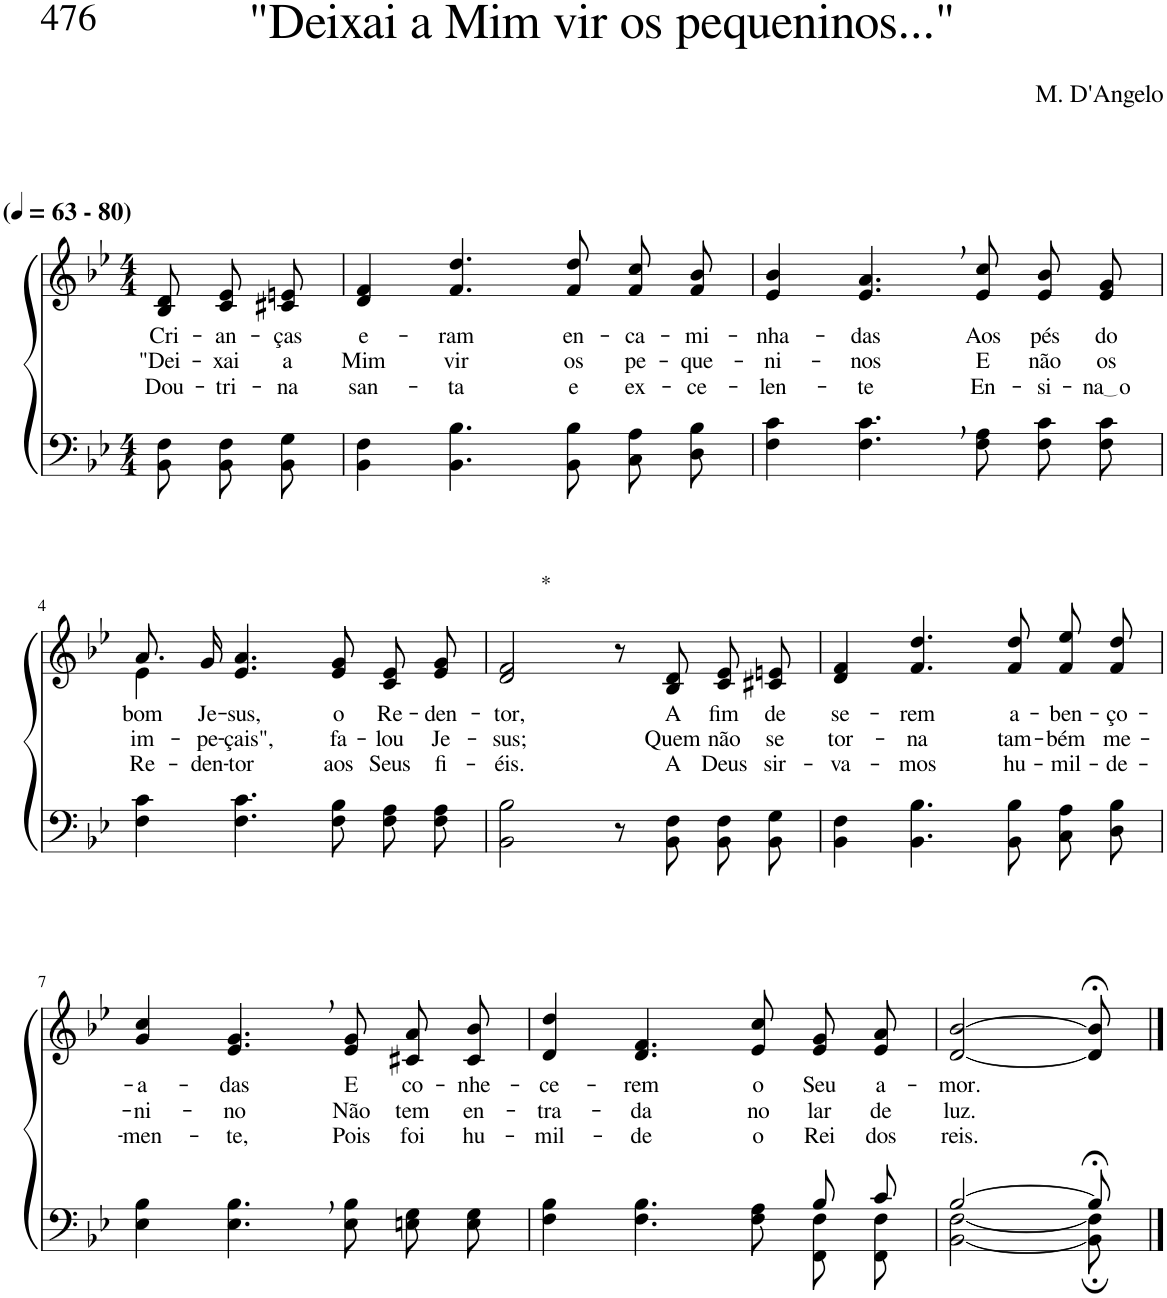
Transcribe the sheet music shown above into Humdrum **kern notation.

**kern	**kern	**text	**text	**text
*part2	*part1	*part1	*part1	*part1
*staff2	*staff1	*staff1	*staff1	*staff1
*I"Parte III e IV	*I"Parte I e II	*	*	*
*clefF4	*clefG2	*	*	*
*k[b-e-]	*k[b-e-]	*	*	*
*M4/4	*M4/4	*	*	*
*MM63	*MM63	*	*	*
=1	=1	=1	=1	=1
!	!LO:TX:a:B:t=(	!	!	!
!	!LO:TX:a:B:t=- 80)	!	!	!
!	!	!LO:LY:b	!LO:LY:b	!LO:LY:b
8BB-\ 8F\	8B-/ 8d/	Cri-	"Dei-	Dou-
!	!	!LO:LY:b	!LO:LY:b	!LO:LY:b
8BB-\ 8F\L	8c/ 8e-/L	-an-	-xai	-tri-
!	!	!LO:LY:b	!LO:LY:b	!LO:LY:b
8BB-\ 8G\J	8c#X/ 8en/J	-ças	a	-na
=2	=2	=2	=2	=2
!	!	!LO:LY:b	!LO:LY:b	!LO:LY:b
4BB-\ 4F\	4d/ 4f/	e-	Mim	san-
!	!	!LO:LY:b	!LO:LY:b	!LO:LY:b
4.BB-\ 4.B-\	4.f/ 4.dd/	-ram	vir	-ta
!	!	!LO:LY:b	!LO:LY:b	!LO:LY:b
8BB-\ 8B-\	8f/ 8dd/	en-	os	e
!	!	!LO:LY:b	!LO:LY:b	!LO:LY:b
8C\ 8A\L	8f/ 8cc/L	-ca-	pe-	ex-
!	!	!LO:LY:b	!LO:LY:b	!LO:LY:b
8D\ 8B-\J	8f/ 8b-/J	-mi-	-que-	-ce-
=3	=3	=3	=3	=3
!	!	!LO:LY:b	!LO:LY:b	!LO:LY:b
4F\ 4c\	4e-/ 4b-/	-nha-	-ni-	-len-
!	!	!LO:LY:b	!LO:LY:b	!LO:LY:b
4.F\, 4.c\,	4.e-/, 4.a/,	-das	-nos	-te
!	!	!LO:LY:b	!LO:LY:b	!LO:LY:b
8F\ 8A\	8e-/ 8cc/	Aos	E	En-
!	!	!LO:LY:b	!LO:LY:b	!LO:LY:b
8F\ 8c\L	8e-/ 8b-/L	pés	não	-si-
!	!	!LO:LY:b	!LO:LY:b	!LO:LY:b
8F\ 8c\J	8e-/ 8g/J	do	os	na o
!!LO:LB:g=z
=4	=4	=4	=4	=4
*	*^	*	*	*
!	!	!	!LO:LY:b	!LO:LY:b	!LO:LY:b
4F\ 4c\	8.a/L	4e-\	bom	im-	Re-
!	!	!	!LO:LY:b	!LO:LY:b	!LO:LY:b
.	16g/Jk	.	Je-	-pe-	-den-
!	!	!	!LO:LY:b	!LO:LY:b	!LO:LY:b
4.F\ 4.c\	4.e-/ 4.a/	2.ryy	-sus,	-çais",	-tor
!	!	!	!LO:LY:b	!LO:LY:b	!LO:LY:b
8F\ 8B-\	8e-/ 8g/	.	o	fa-	aos
!	!	!	!LO:LY:b	!LO:LY:b	!LO:LY:b
8F\ 8A\L	8c/ 8e-/L	.	Re-	-lou	Seus
!	!	!	!LO:LY:b	!LO:LY:b	!LO:LY:b
8F\ 8A\J	8e-/ 8g/J	.	-den-	Je-	fi-
*	*v	*v	*	*	*
=5	=5	=5	=5	=5
!	!LO:TX:a:t=*	!	!	!
!	!	!LO:LY:b	!LO:LY:b	!LO:LY:b
2BB-\ 2B-\	2d/ 2f/	-tor,	-sus;	-éis.
8r	8r	.	.	.
!	!	!LO:LY:b	!LO:LY:b	!LO:LY:b
8BB-\ 8F\	8B-/ 8d/	A	Quem	A
!	!	!LO:LY:b	!LO:LY:b	!LO:LY:b
8BB-\ 8F\L	8c/ 8e-/L	fim	não	Deus
!	!	!LO:LY:b	!LO:LY:b	!LO:LY:b
8BB-\ 8G\J	8c#X/ 8en/J	de	se	sir-
=6	=6	=6	=6	=6
!	!	!LO:LY:b	!LO:LY:b	!LO:LY:b
4BB-\ 4F\	4d/ 4f/	se-	tor-	-va-
!	!	!LO:LY:b	!LO:LY:b	!LO:LY:b
4.BB-\ 4.B-\	4.f/ 4.dd/	-rem	-na	-mos
!	!	!LO:LY:b	!LO:LY:b	!LO:LY:b
8BB-\ 8B-\	8f/ 8dd/	a-	tam-	hu-
!	!	!LO:LY:b	!LO:LY:b	!LO:LY:b
8C\ 8A\L	8f/ 8ee-/L	-ben-	-bém	-mil-
!	!	!LO:LY:b	!LO:LY:b	!LO:LY:b
8D\ 8B-\J	8f/ 8dd/J	-ço-	me-	-de-
!!LO:LB:g=z
=7	=7	=7	=7	=7
!	!	!LO:LY:b	!LO:LY:b	!LO:LY:b
4E-\ 4B-\	4g/ 4cc/	-a-	-ni-	-men-
!	!	!LO:LY:b	!LO:LY:b	!LO:LY:b
4.E-\, 4.B-\,	4.e-/, 4.g/,	-das	-no	-te,
!	!	!LO:LY:b	!LO:LY:b	!LO:LY:b
8E-\ 8B-\	8e-/ 8g/	E	Não	Pois
!	!	!LO:LY:b	!LO:LY:b	!LO:LY:b
8En\ 8G\L	8c#X/ 8a/L	co-	tem	foi
!	!	!LO:LY:b	!LO:LY:b	!LO:LY:b
8E\ 8G\J	8c#/ 8b-/J	-nhe-	en-	hu-
=8	=8	=8	=8	=8
*^	*	*	*	*
!	!	!	!LO:LY:b	!LO:LY:b	!LO:LY:b
2.ryy	4F\ 4B-\	4d/ 4dd/	-ce-	-tra-	-mil-
!	!	!	!LO:LY:b	!LO:LY:b	!LO:LY:b
.	4.F\ 4.B-\	4.d/ 4.f/	-rem	-da	-de
!	!	!	!LO:LY:b	!LO:LY:b	!LO:LY:b
.	8F\ 8A\	8e-/ 8cc/	o	no	o
!	!	!	!LO:LY:b	!LO:LY:b	!LO:LY:b
8B-/L	8FF/ 8F/L	8e-/ 8g/L	Seu	lar	Rei
!	!	!	!LO:LY:b	!LO:LY:b	!LO:LY:b
8c/J	8FF/ 8F/J	8e-/ 8a/J	a-	de	dos
=9	=9	=9	=9	=9	=9
!	!	!	!LO:LY:b	!LO:LY:b	!LO:LY:b
[2B-/	[2BB-\ [2F\	[2d/ [2b-/	-mor.	luz.	reis.
8B-;</]	8BB-\]; 8F\];	8d/];< 8b-/];<	.	.	.
*v	*v	*	*	*	*
==	==	==	==	==
*-	*-	*-	*-	*-
